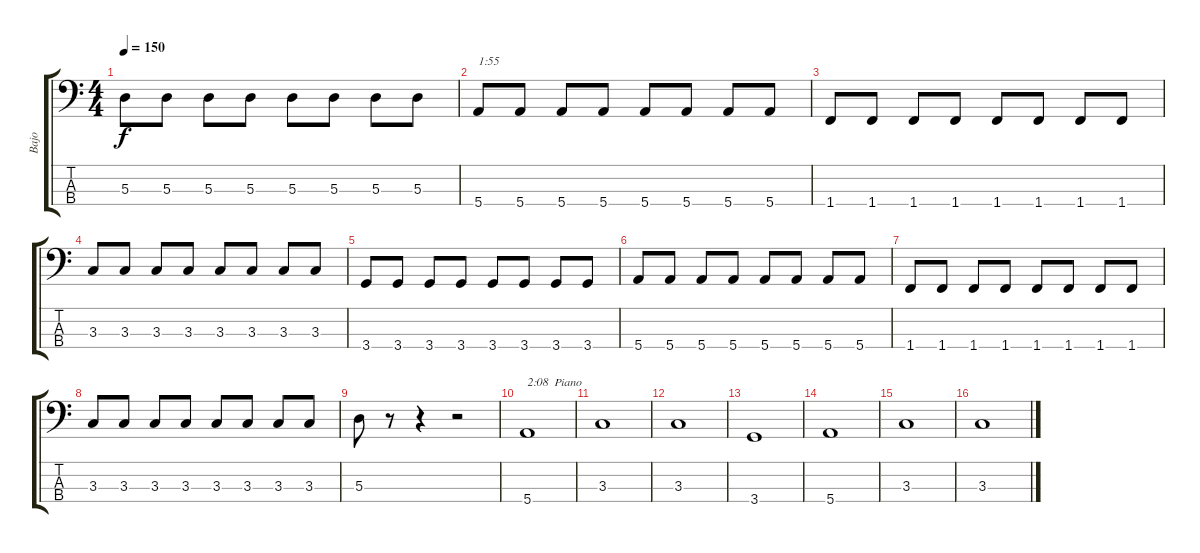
\track ("Bajo" "Bajo") {instrument electricbassfinger}
\staff {score tabs}
\tuning (G2 D2 A1 E1) {hide}
\ts (4 4)
\tempo 150
\clef f4
\ks c
5.3.8{dy f} 5.3.8 5.3.8 5.3.8 5.3.8 5.3.8 5.3.8 5.3.8 |
5.4.8{txt "1:55"} 5.4.8 5.4.8 5.4.8 5.4.8 5.4.8 5.4.8 5.4.8 |
1.4.8 1.4.8 1.4.8 1.4.8 1.4.8 1.4.8 1.4.8 1.4.8 |
3.3.8 3.3.8 3.3.8 3.3.8 3.3.8 3.3.8 3.3.8 3.3.8 |
3.4.8 3.4.8 3.4.8 3.4.8 3.4.8 3.4.8 3.4.8 3.4.8 |
5.4.8 5.4.8 5.4.8 5.4.8 5.4.8 5.4.8 5.4.8 5.4.8 |
1.4.8 1.4.8 1.4.8 1.4.8 1.4.8 1.4.8 1.4.8 1.4.8 |
3.3.8 3.3.8 3.3.8 3.3.8 3.3.8 3.3.8 3.3.8 3.3.8 |
5.3.8 r.8 r.4 r.2 |
5.4.1{txt "2:08  Piano"} |
3.3.1 |
3.3.1 |
3.4.1 |
5.4.1 |
3.3.1 |
3.3.1
